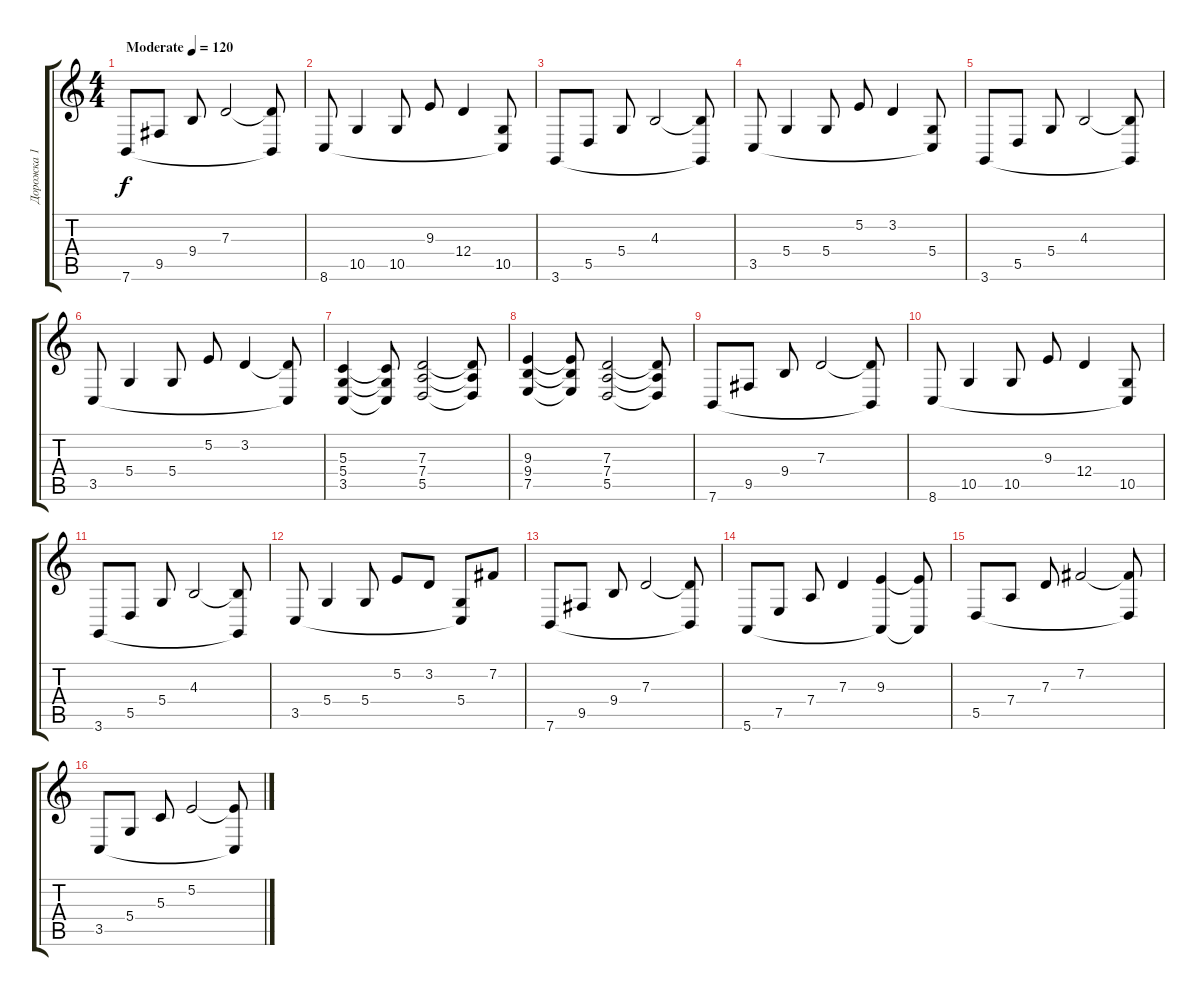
\track ("Дорожка 1" "Дорожка 1") {instrument acousticgrandpiano}
\staff {score tabs}
\tuning (E4 B3 G3 D3 A2 E2) {hide}
\ts (4 4)
\tempo (120 "Moderate")
\clef g2
\ks c
7.6.8{dy f instrument acousticgrandpiano} 9.5.8 9.4.8 7.3.2 (7.3{t} 7.6{t}).8 |
8.6.8 10.5.4 10.5.8 9.3.8 12.4.4 (10.5 8.6{t}).8 |
3.6.8 5.5.8 5.4.8 4.3.2 (4.3{t} 3.6{t}).8 |
3.5.8 5.4.4 5.4.8 5.2.8 3.2.4 (5.4 3.5{t}).8 |
3.6.8 5.5.8 5.4.8 4.3.2 (4.3{t} 3.6{t}).8 |
3.5.8 5.4.4 5.4.8 5.2.8 3.2.4 (3.2{t} 3.5{t}).8 |
(5.3 5.4 3.5).4 (5.3{t} 5.4{t} 3.5{t}).8 (7.3 7.4 5.5).2 (7.3{t} 7.4{t} 5.5{t}).8 |
(9.3 9.4 7.5).4 (9.3{t} 9.4{t} 7.5{t}).8 (7.3 7.4 5.5).2 (7.3{t} 7.4{t} 5.5{t}).8 |
7.6.8 9.5.8 9.4.8 7.3.2 (7.3{t} 7.6{t}).8 |
8.6.8 10.5.4 10.5.8 9.3.8 12.4.4 (10.5 8.6{t}).8 |
3.6.8 5.5.8 5.4.8 4.3.2 (4.3{t} 3.6{t}).8 |
3.5.8 5.4.4 5.4.8 5.2.8 3.2.8 (5.4 3.5{t}).8 7.2.8 |
7.6.8 9.5.8 9.4.8 7.3.2 (7.3{t} 7.6{t}).8 |
5.6.8 7.5.8 7.4.8 7.3.4 (9.3 5.6{t}).4 (9.3{t} 5.6{t}).8 |
5.5.8 7.4.8 7.3.8 7.2.2 (7.2{t} 5.5{t}).8 |
3.5.8 5.4.8 5.3.8 5.2.2 (5.2{t} 3.5{t}).8
